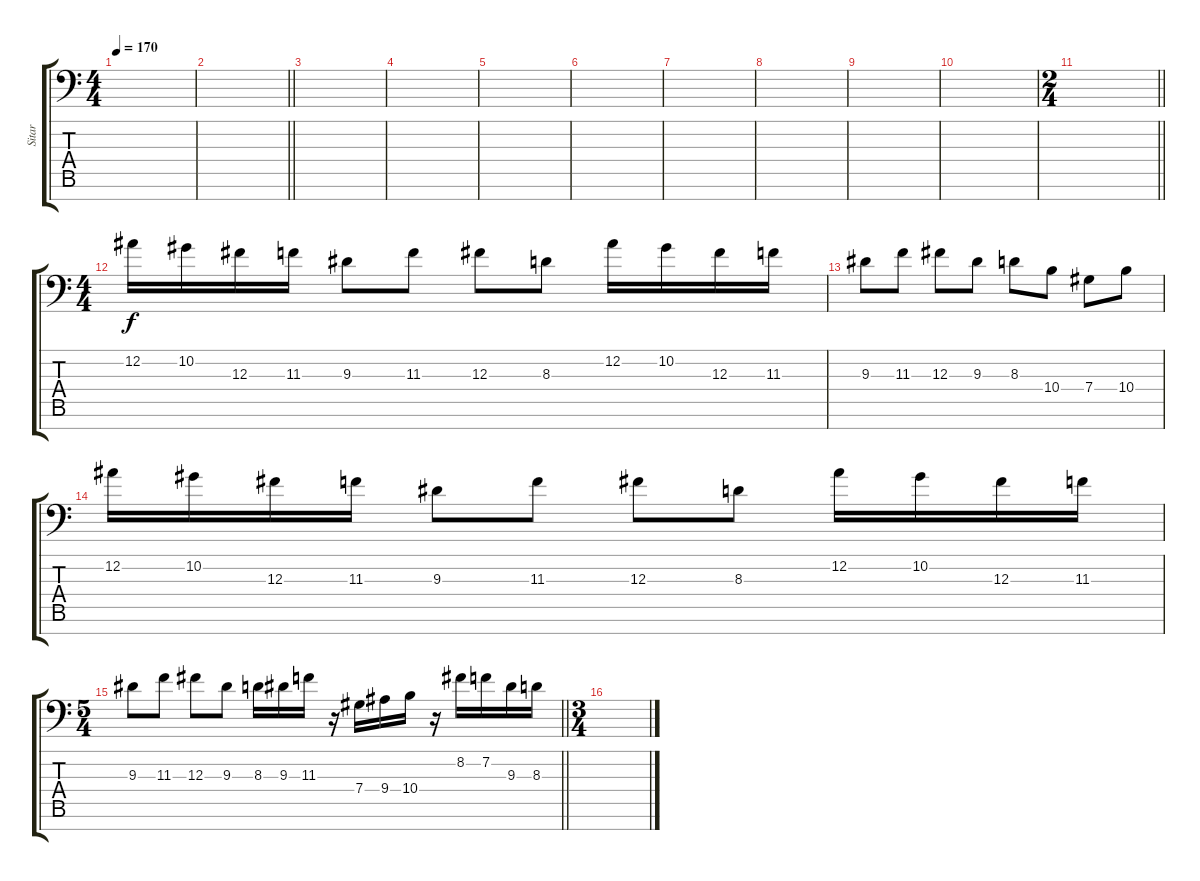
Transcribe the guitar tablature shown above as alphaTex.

\track ("Sitar" "Sitar") {instrument sitar}
\staff {score tabs}
\tuning (Eb4 Bb3 Gb3 Db3 Ab2 Eb2 Ab1) {hide}
\ts (4 4)
\tempo 170
\clef f4
\ks c
|
\barLineRight lightlight
|
|
|
|
|
|
|
|
|
\ts (2 4)
\barLineRight lightlight
|
\ts (4 4)
12.2.16 10.2.16 12.3.16 11.3.16 9.3.8 11.3.8 12.3.8 8.3.8 12.2.16 10.2.16 12.3.16 11.3.16 |
9.3.8 11.3.8 12.3.8 9.3.8 8.3.8 10.4.8 7.4.8 10.4.8 |
12.2.16 10.2.16 12.3.16 11.3.16 9.3.8 11.3.8 12.3.8 8.3.8 12.2.16 10.2.16 12.3.16 11.3.16 |
\ts (5 4)
\barLineRight lightlight
9.3.8 11.3.8 12.3.8 9.3.8 8.3.16 9.3.16 11.3.16 r.16 7.4.16 9.4.16 10.4.16 r.16 8.2.16 7.2.16 9.3.16 8.3.16 |
\ts (3 4)
